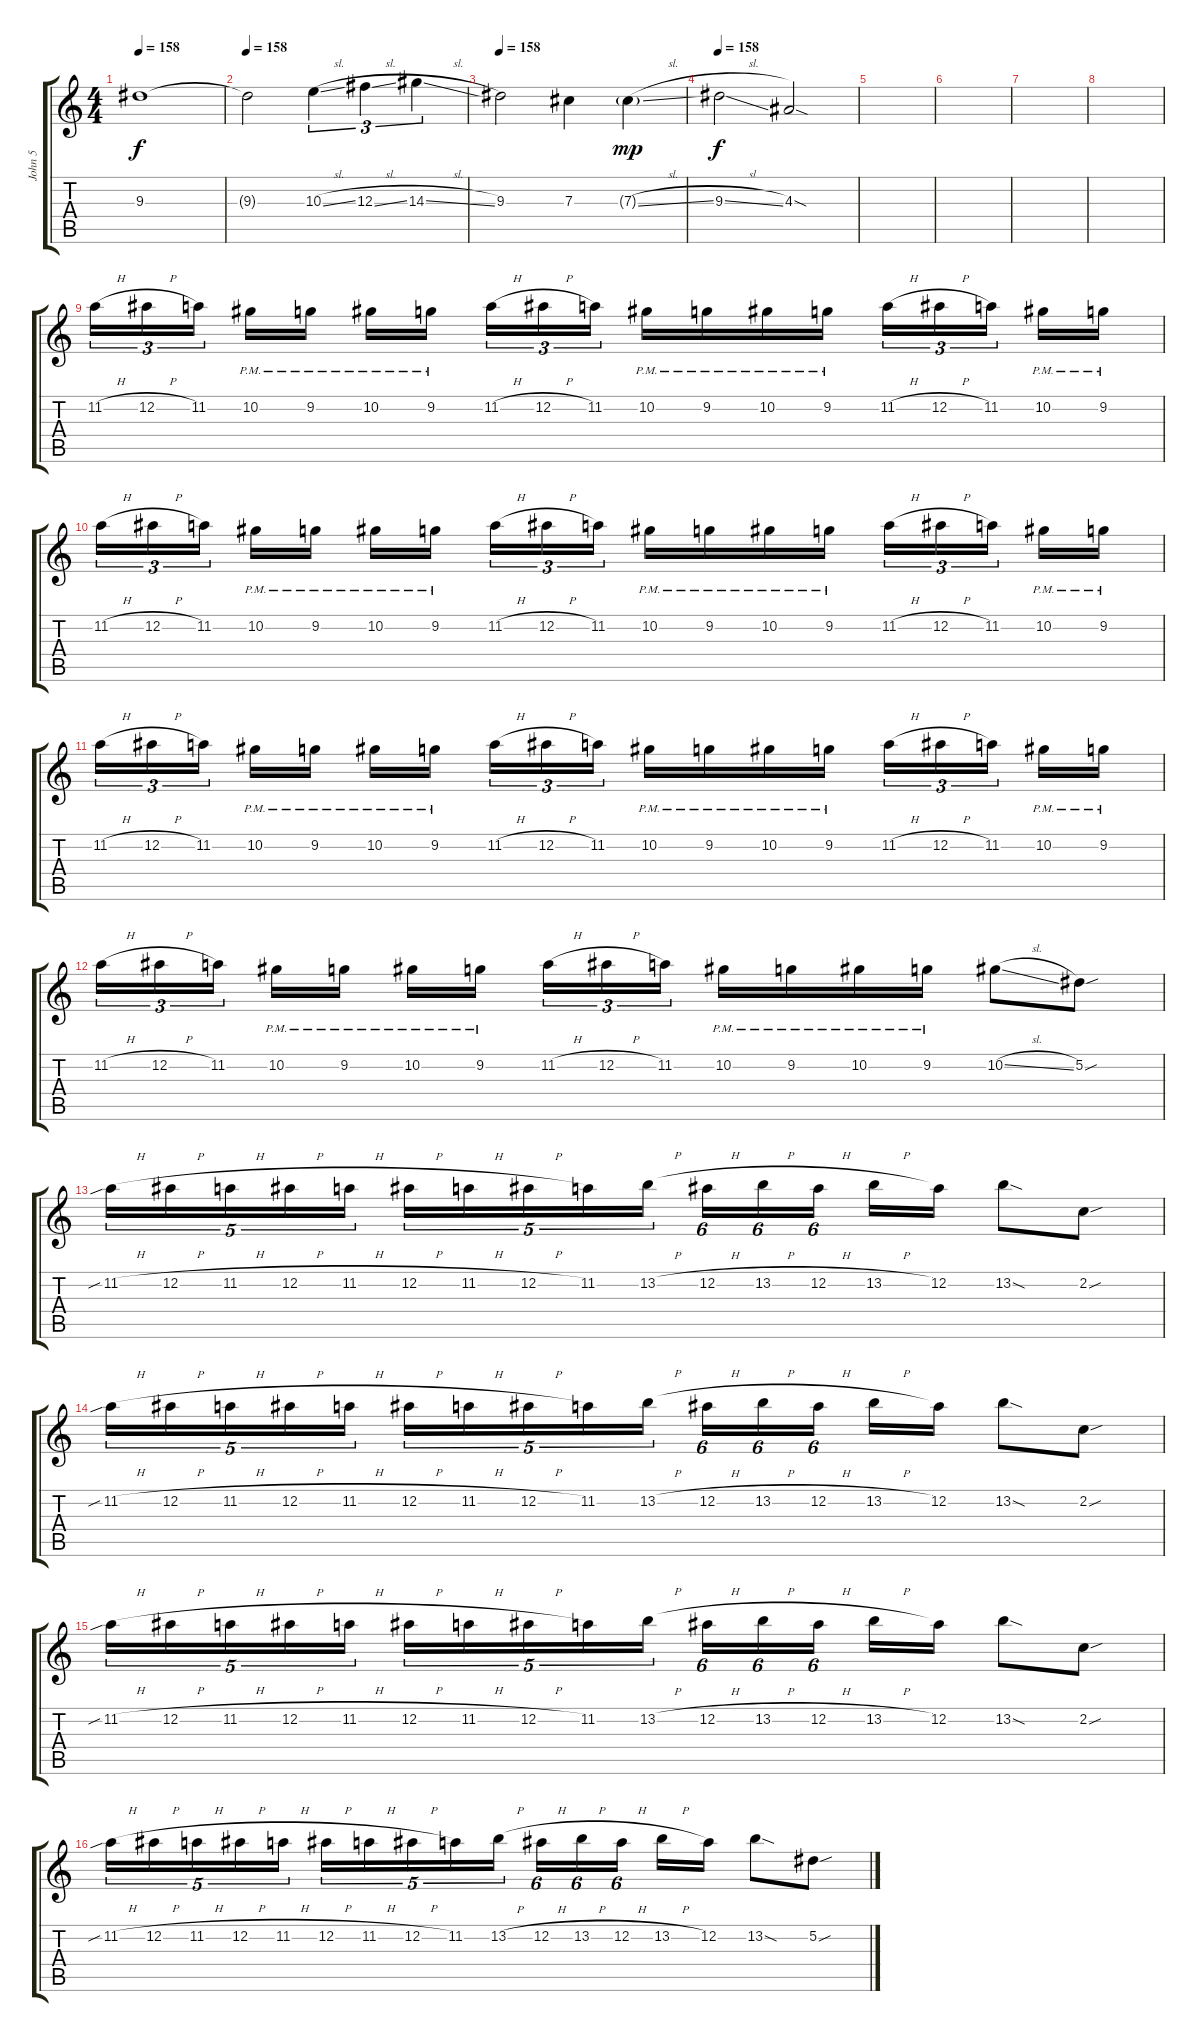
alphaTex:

\track ("John 5" "John 5") {instrument distortionguitar}
\staff {score tabs}
\tuning (Eb4 Bb3 Gb3 Db3 Ab2 Db2) {hide}
\ts (4 4)
\tempo 158
\clef g2
\ks c
9.3.1{dy f} |
\tempo 158
9.3{t}.2 10.3{sl}.4{tu (3 2)} 12.3{sl}.4{tu (3 2)} 14.3{sl}.4{tu (3 2)} |
\tempo 158
9.3.2 7.3.4 7.3{sl g}.4{dy mp} |
\tempo 158
9.3{sl}.2{dy f} 4.3{sod}.2 |
|
|
|
|
11.2{h}.16{tu (3 2)} 12.2{h}.16{tu (3 2)} 11.2.16{tu (3 2) beam splitsecondary} 10.2{pm}.16 9.2{pm}.16 10.2{pm}.16 9.2{pm}.16{beam splitsecondary} 11.2{h}.16{tu (3 2)} 12.2{h}.16{tu (3 2)} 11.2.16{tu (3 2)} 10.2{pm}.16 9.2{pm}.16 10.2{pm}.16 9.2{pm}.16 11.2{h}.16{tu (3 2)} 12.2{h}.16{tu (3 2)} 11.2.16{tu (3 2) beam splitsecondary} 10.2{pm}.16 9.2{pm}.16 |
11.2{h}.16{tu (3 2)} 12.2{h}.16{tu (3 2)} 11.2.16{tu (3 2) beam splitsecondary} 10.2{pm}.16 9.2{pm}.16 10.2{pm}.16 9.2{pm}.16{beam splitsecondary} 11.2{h}.16{tu (3 2)} 12.2{h}.16{tu (3 2)} 11.2.16{tu (3 2)} 10.2{pm}.16 9.2{pm}.16 10.2{pm}.16 9.2{pm}.16 11.2{h}.16{tu (3 2)} 12.2{h}.16{tu (3 2)} 11.2.16{tu (3 2) beam splitsecondary} 10.2{pm}.16 9.2{pm}.16 |
11.2{h}.16{tu (3 2)} 12.2{h}.16{tu (3 2)} 11.2.16{tu (3 2) beam splitsecondary} 10.2{pm}.16 9.2{pm}.16 10.2{pm}.16 9.2{pm}.16{beam splitsecondary} 11.2{h}.16{tu (3 2)} 12.2{h}.16{tu (3 2)} 11.2.16{tu (3 2)} 10.2{pm}.16 9.2{pm}.16 10.2{pm}.16 9.2{pm}.16 11.2{h}.16{tu (3 2)} 12.2{h}.16{tu (3 2)} 11.2.16{tu (3 2) beam splitsecondary} 10.2{pm}.16 9.2{pm}.16 |
11.2{h}.16{tu (3 2)} 12.2{h}.16{tu (3 2)} 11.2.16{tu (3 2) beam splitsecondary} 10.2{pm}.16 9.2{pm}.16 10.2{pm}.16 9.2{pm}.16{beam splitsecondary} 11.2{h}.16{tu (3 2)} 12.2{h}.16{tu (3 2)} 11.2.16{tu (3 2)} 10.2{pm}.16 9.2{pm}.16 10.2{pm}.16 9.2{pm}.16 10.2{sl}.8 5.2{sou}.8 |
11.2{sib h}.16{tu (5 4)} 12.2{h}.16{tu (5 4)} 11.2{h}.16{tu (5 4)} 12.2{h}.16{tu (5 4)} 11.2{h}.16{tu (5 4)} 12.2{h}.16{tu (5 4)} 11.2{h}.16{tu (5 4)} 12.2{h}.16{tu (5 4)} 11.2.16{tu (5 4)} 13.2{h}.16{tu (5 4)} 12.2{h}.16{tu (6 4)} 13.2{h}.16{tu (6 4)} 12.2{h}.16{tu (6 4) beam splitsecondary} 13.2{h}.16 12.2.16 13.2{sod}.8 2.2{sou}.8 |
11.2{sib h}.16{tu (5 4)} 12.2{h}.16{tu (5 4)} 11.2{h}.16{tu (5 4)} 12.2{h}.16{tu (5 4)} 11.2{h}.16{tu (5 4)} 12.2{h}.16{tu (5 4)} 11.2{h}.16{tu (5 4)} 12.2{h}.16{tu (5 4)} 11.2.16{tu (5 4)} 13.2{h}.16{tu (5 4)} 12.2{h}.16{tu (6 4)} 13.2{h}.16{tu (6 4)} 12.2{h}.16{tu (6 4) beam splitsecondary} 13.2{h}.16 12.2.16 13.2{sod}.8 2.2{sou}.8 |
11.2{sib h}.16{tu (5 4)} 12.2{h}.16{tu (5 4)} 11.2{h}.16{tu (5 4)} 12.2{h}.16{tu (5 4)} 11.2{h}.16{tu (5 4)} 12.2{h}.16{tu (5 4)} 11.2{h}.16{tu (5 4)} 12.2{h}.16{tu (5 4)} 11.2.16{tu (5 4)} 13.2{h}.16{tu (5 4)} 12.2{h}.16{tu (6 4)} 13.2{h}.16{tu (6 4)} 12.2{h}.16{tu (6 4) beam splitsecondary} 13.2{h}.16 12.2.16 13.2{sod}.8 2.2{sou}.8 |
11.2{sib h}.16{tu (5 4)} 12.2{h}.16{tu (5 4)} 11.2{h}.16{tu (5 4)} 12.2{h}.16{tu (5 4)} 11.2{h}.16{tu (5 4)} 12.2{h}.16{tu (5 4)} 11.2{h}.16{tu (5 4)} 12.2{h}.16{tu (5 4)} 11.2.16{tu (5 4)} 13.2{h}.16{tu (5 4)} 12.2{h}.16{tu (6 4)} 13.2{h}.16{tu (6 4)} 12.2{h}.16{tu (6 4) beam splitsecondary} 13.2{h}.16 12.2.16 13.2{sod}.8 5.2{sou}.8
